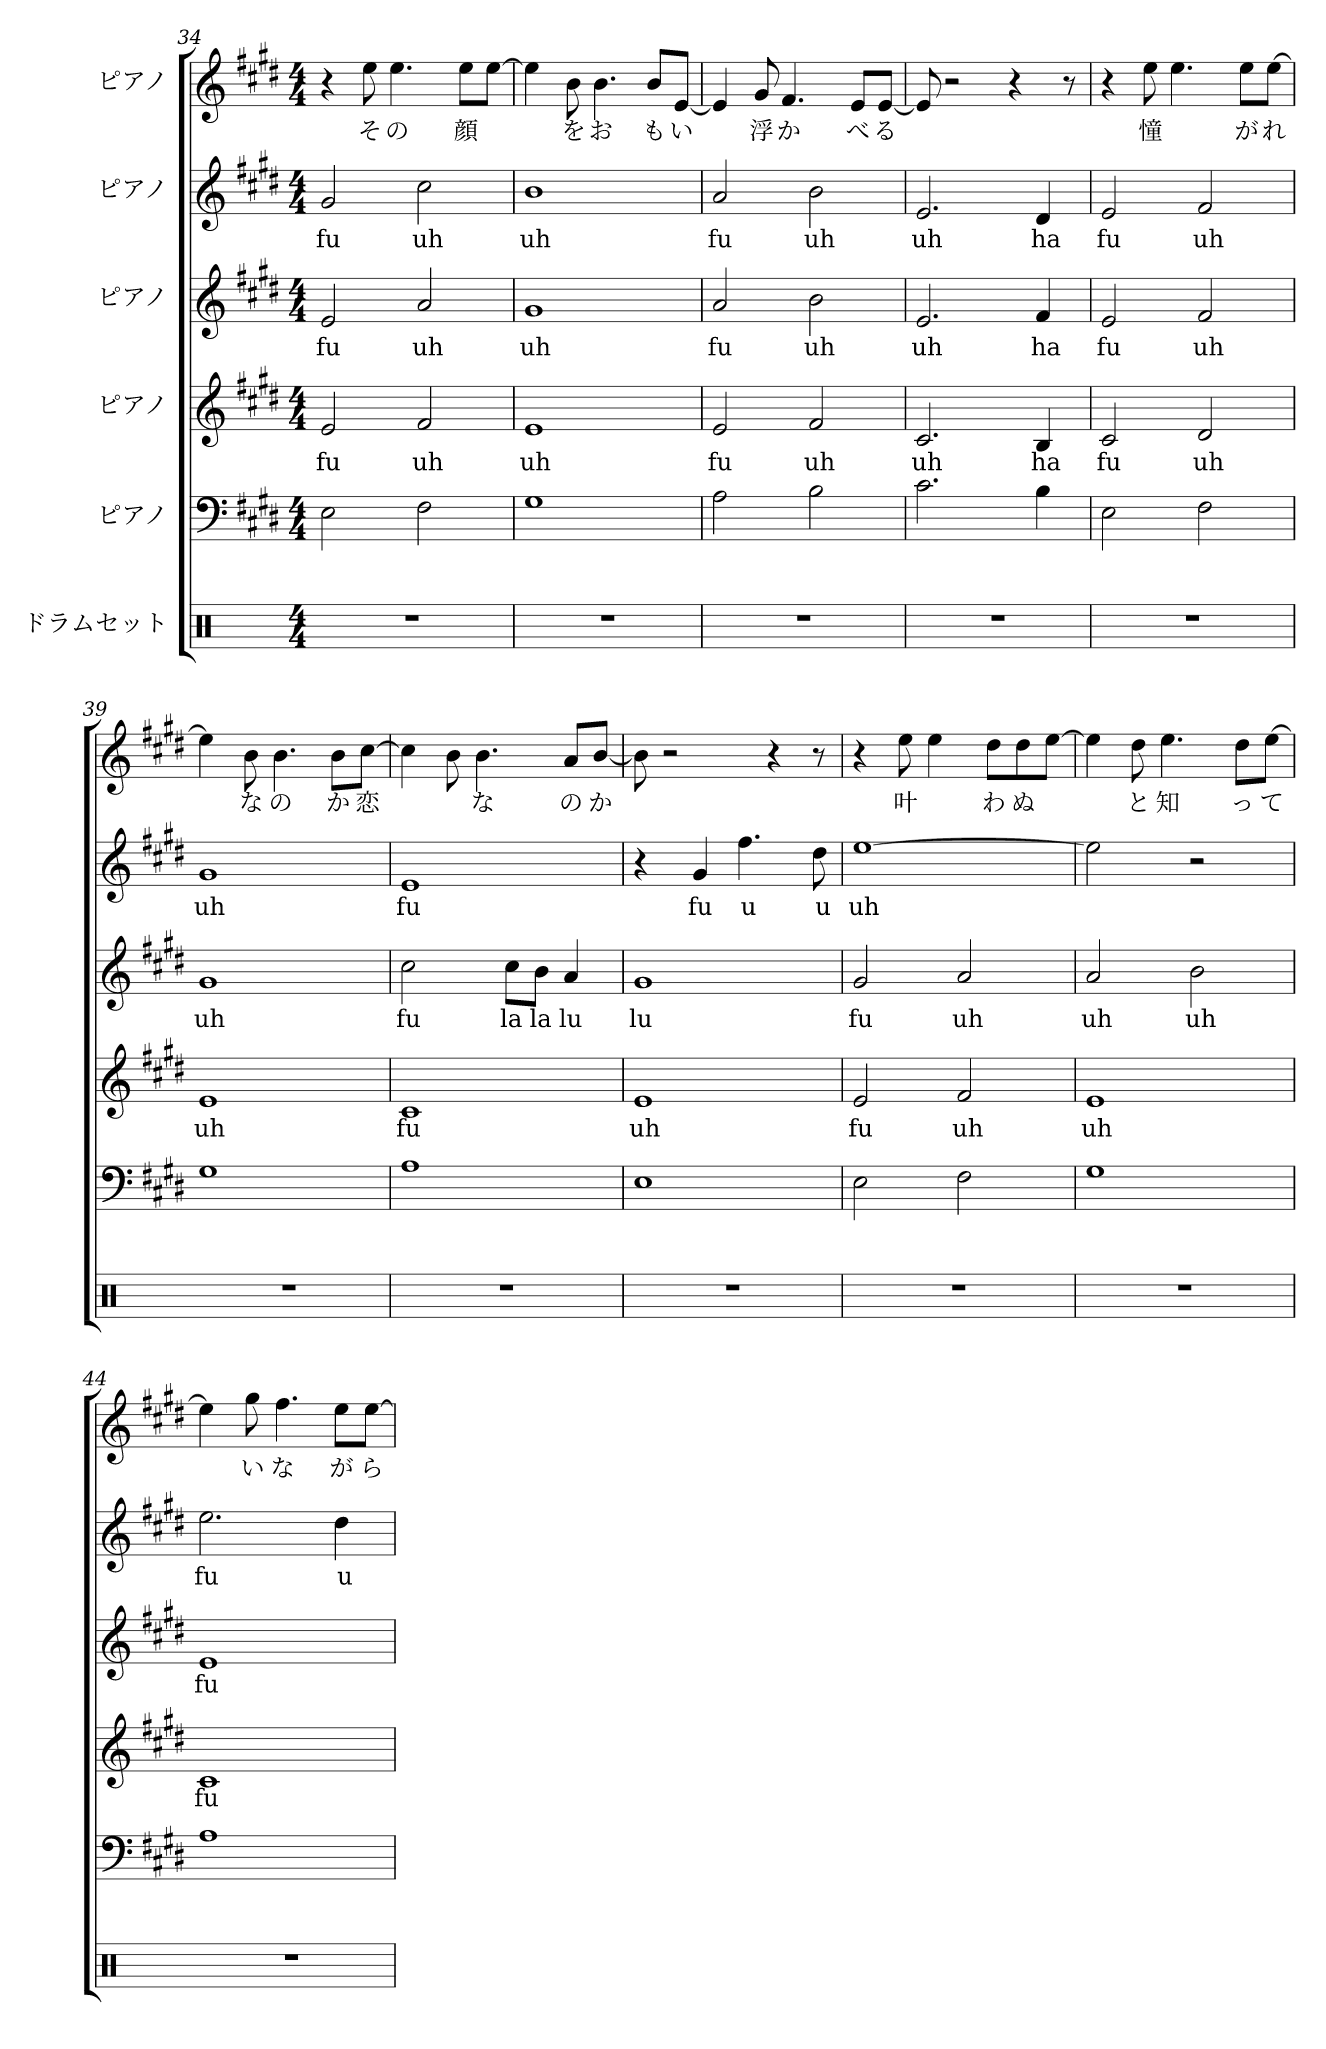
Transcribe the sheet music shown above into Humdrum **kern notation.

**kern	**kern	**kern	**text	**kern	**text	**kern	**text	**kern	**text
*part6	*part5	*part4	*part4	*part3	*part3	*part2	*part2	*part1	*part1
*staff6	*staff5	*staff4	*staff4	*staff3	*staff3	*staff2	*staff2	*staff1	*staff1
*I"ドラムセット	*I"ピアノ	*I"ピアノ	*	*I"ピアノ	*	*I"ピアノ	*	*I"ピアノ	*
*clefX	*clefF4	*clefG2	*	*clefG2	*	*clefG2	*	*clefG2	*
*k[]	*k[f#c#g#d#]	*k[f#c#g#d#]	*	*k[f#c#g#d#]	*	*k[f#c#g#d#]	*	*k[f#c#g#d#]	*
*M4/4	*M4/4	*M4/4	*	*M4/4	*	*M4/4	*	*M4/4	*
=34	=34	=34	=34	=34	=34	=34	=34	=34	=34
1r	2E	2e	fu	2e	fu	2g#	fu	4r	.
.	.	.	.	.	.	.	.	8ee	そ
.	.	.	.	.	.	.	.	4.ee	の
.	2F#	2f#	uh	2a	uh	2cc#	uh	.	.
.	.	.	.	.	.	.	.	8eeL	顔
.	.	.	.	.	.	.	.	[8eeJ	.
=35	=35	=35	=35	=35	=35	=35	=35	=35	=35
1r	1G#	1e	uh	1g#	uh	1b	uh	4ee]	.
.	.	.	.	.	.	.	.	8b	を
.	.	.	.	.	.	.	.	4.b	お
.	.	.	.	.	.	.	.	8bL	も
.	.	.	.	.	.	.	.	[8eJ	い
=36	=36	=36	=36	=36	=36	=36	=36	=36	=36
1r	2A	2e	fu	2a	fu	2a	fu	4e]	.
.	.	.	.	.	.	.	.	8g#	浮
.	.	.	.	.	.	.	.	4.f#	か
.	2B	2f#	uh	2b	uh	2b	uh	.	.
.	.	.	.	.	.	.	.	8eL	べ
.	.	.	.	.	.	.	.	[8eJ	る
=37	=37	=37	=37	=37	=37	=37	=37	=37	=37
1r	2.c#	2.c#	uh	2.e	uh	2.e	uh	8e]	.
.	.	.	.	.	.	.	.	2r	.
.	.	.	.	.	.	.	.	4r	.
.	4B	4B	ha	4f#	ha	4d#	ha	.	.
.	.	.	.	.	.	.	.	8r	.
=38	=38	=38	=38	=38	=38	=38	=38	=38	=38
1r	2E	2c#	fu	2e	fu	2e	fu	4r	.
.	.	.	.	.	.	.	.	8ee	憧
.	.	.	.	.	.	.	.	4.ee	.
.	2F#	2d#	uh	2f#	uh	2f#	uh	.	.
.	.	.	.	.	.	.	.	8eeL	が
.	.	.	.	.	.	.	.	[8eeJ	れ
=39	=39	=39	=39	=39	=39	=39	=39	=39	=39
1r	1G#	1e	uh	1g#	uh	1g#	uh	4ee]	.
.	.	.	.	.	.	.	.	8b	な
.	.	.	.	.	.	.	.	4.b	の
.	.	.	.	.	.	.	.	8bL	か
.	.	.	.	.	.	.	.	[8cc#J	恋
=40	=40	=40	=40	=40	=40	=40	=40	=40	=40
1r	1A	1c#	fu	2cc#	fu	1e	fu	4cc#]	.
.	.	.	.	.	.	.	.	8b	.
.	.	.	.	.	.	.	.	4.b	な
.	.	.	.	8cc#L	la	.	.	.	.
.	.	.	.	8bJ	la	.	.	.	.
.	.	.	.	4a	lu	.	.	8aL	の
.	.	.	.	.	.	.	.	[8bJ	か
=41	=41	=41	=41	=41	=41	=41	=41	=41	=41
1r	1E	1e	uh	1g#	lu	4r	.	8b]	.
.	.	.	.	.	.	.	.	2r	.
.	.	.	.	.	.	4g#	fu	.	.
.	.	.	.	.	.	4.ff#	u	.	.
.	.	.	.	.	.	.	.	4r	.
.	.	.	.	.	.	8dd#	u	8r	.
=42	=42	=42	=42	=42	=42	=42	=42	=42	=42
1r	2E	2e	fu	2g#	fu	[1ee	uh	4r	.
.	.	.	.	.	.	.	.	8ee	叶
.	.	.	.	.	.	.	.	4ee	.
.	2F#	2f#	uh	2a	uh	.	.	.	.
.	.	.	.	.	.	.	.	8dd#L	わ
.	.	.	.	.	.	.	.	8dd#	ぬ
.	.	.	.	.	.	.	.	[8eeJ	.
=43	=43	=43	=43	=43	=43	=43	=43	=43	=43
1r	1G#	1e	uh	2a	uh	2ee]	.	4ee]	.
.	.	.	.	.	.	.	.	8dd#	と
.	.	.	.	.	.	.	.	4.ee	知
.	.	.	.	2b	uh	2r	.	.	.
.	.	.	.	.	.	.	.	8dd#L	っ
.	.	.	.	.	.	.	.	[8eeJ	て
=44	=44	=44	=44	=44	=44	=44	=44	=44	=44
1r	1A	1c#	fu	1e	fu	2.ee	fu	4ee]	.
.	.	.	.	.	.	.	.	8gg#	い
.	.	.	.	.	.	.	.	4.ff#	な
.	.	.	.	.	.	4dd#	u	8eeL	が
.	.	.	.	.	.	.	.	[8eeJ	ら
=	=	=	=	=	=	=	=	=	=
*-	*-	*-	*-	*-	*-	*-	*-	*-	*-
